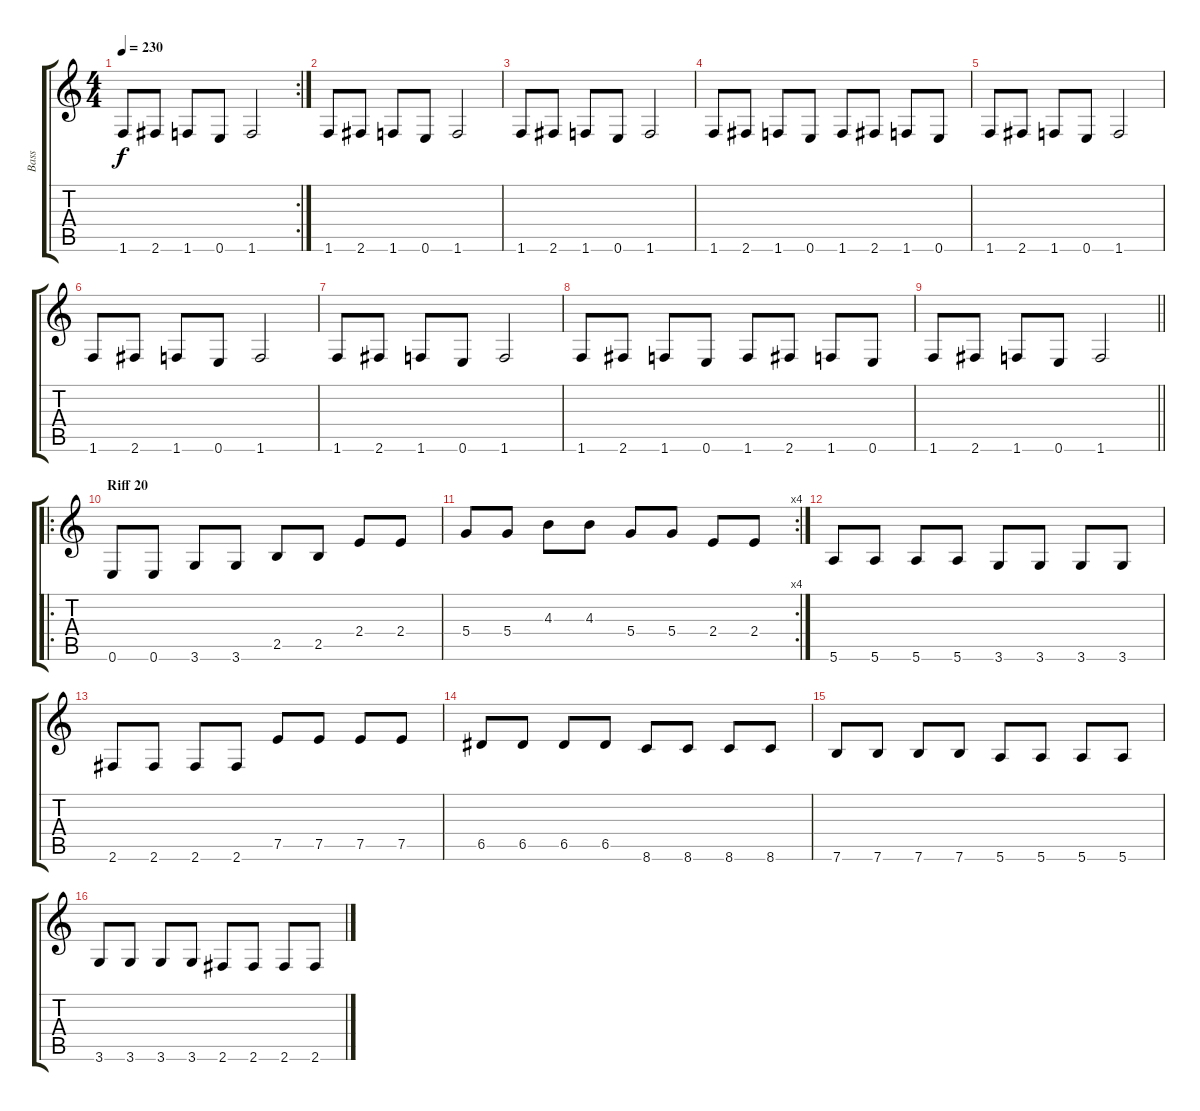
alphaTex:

\track ("Bass" "Bass") {instrument contrabass}
\staff {score tabs}
\tuning (E4 B3 G3 D3 A2 E2) {hide}
\rc 2
\ts (4 4)
\tempo 230
\clef g2
\ks c
1.6.8{dy f} 2.6.8 1.6.8 0.6.8 1.6.2 |
1.6.8 2.6.8 1.6.8 0.6.8 1.6.2 |
1.6.8 2.6.8 1.6.8 0.6.8 1.6.2 |
1.6.8 2.6.8 1.6.8 0.6.8 1.6.8 2.6.8 1.6.8 0.6.8 |
1.6.8 2.6.8 1.6.8 0.6.8 1.6.2 |
1.6.8 2.6.8 1.6.8 0.6.8 1.6.2 |
1.6.8 2.6.8 1.6.8 0.6.8 1.6.2 |
1.6.8 2.6.8 1.6.8 0.6.8 1.6.8 2.6.8 1.6.8 0.6.8 |
\barLineRight lightlight
1.6.8 2.6.8 1.6.8 0.6.8 1.6.2 |
\ro
\section ("" "Riff 20")
0.6.8 0.6.8 3.6.8 3.6.8 2.5.8 2.5.8 2.4.8 2.4.8 |
\rc 4
5.4.8 5.4.8 4.3.8 4.3.8 5.4.8 5.4.8 2.4.8 2.4.8 |
5.6.8 5.6.8 5.6.8 5.6.8 3.6.8 3.6.8 3.6.8 3.6.8 |
2.6.8 2.6.8 2.6.8 2.6.8 7.5.8 7.5.8 7.5.8 7.5.8 |
6.5.8 6.5.8 6.5.8 6.5.8 8.6.8 8.6.8 8.6.8 8.6.8 |
7.6.8 7.6.8 7.6.8 7.6.8 5.6.8 5.6.8 5.6.8 5.6.8 |
3.6.8 3.6.8 3.6.8 3.6.8 2.6.8 2.6.8 2.6.8 2.6.8
